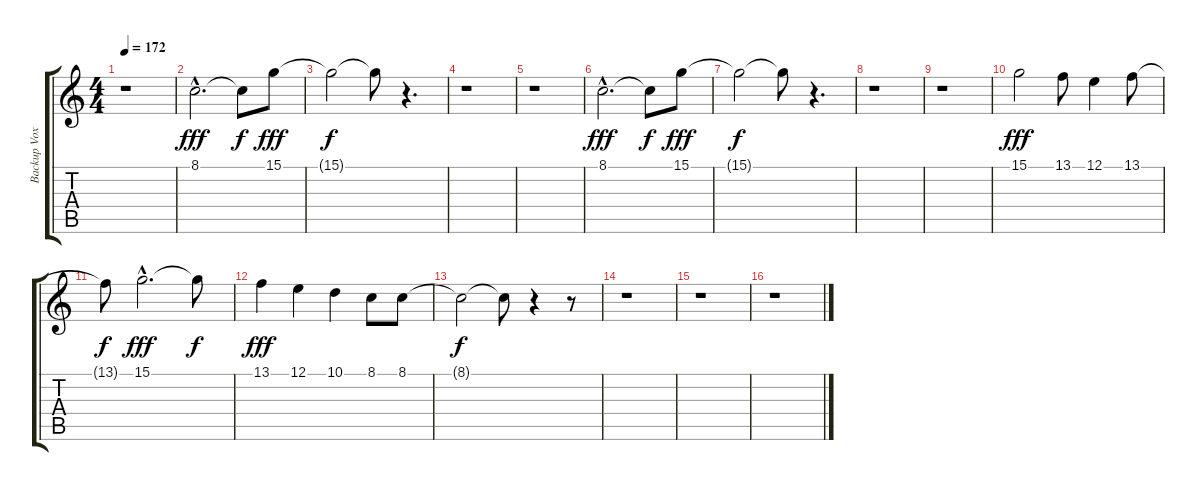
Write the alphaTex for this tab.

\track ("Backup Vox" "Backup Vox") {instrument voiceoohs}
\staff {score tabs}
\tuning (E4 B3 G3 D3 A2 E2) {hide}
\ts (4 4)
\tempo 172
\clef g2
\ks c
r.1{dy f} |
8.1{hac}.2{d dy fff} 8.1{t}.8{dy f} 15.1.8{dy fff} |
15.1{t}.2{dy f} 15.1{t}.8 r.4{d} |
r.1 |
r.1 |
8.1{hac}.2{d dy fff} 8.1{t}.8{dy f} 15.1.8{dy fff} |
15.1{t}.2{dy f} 15.1{t}.8 r.4{d} |
r.1 |
r.1 |
15.1.2{dy fff} 13.1.8 12.1.4 13.1.8 |
13.1{t}.8{dy f} 15.1{hac}.2{d dy fff} 15.1{t}.8{dy f} |
13.1.4{dy fff} 12.1.4 10.1.4 8.1.8 8.1.8 |
8.1{t}.2{dy f} 8.1{t}.8 r.4 r.8 |
r.1 |
r.1 |
r.1
